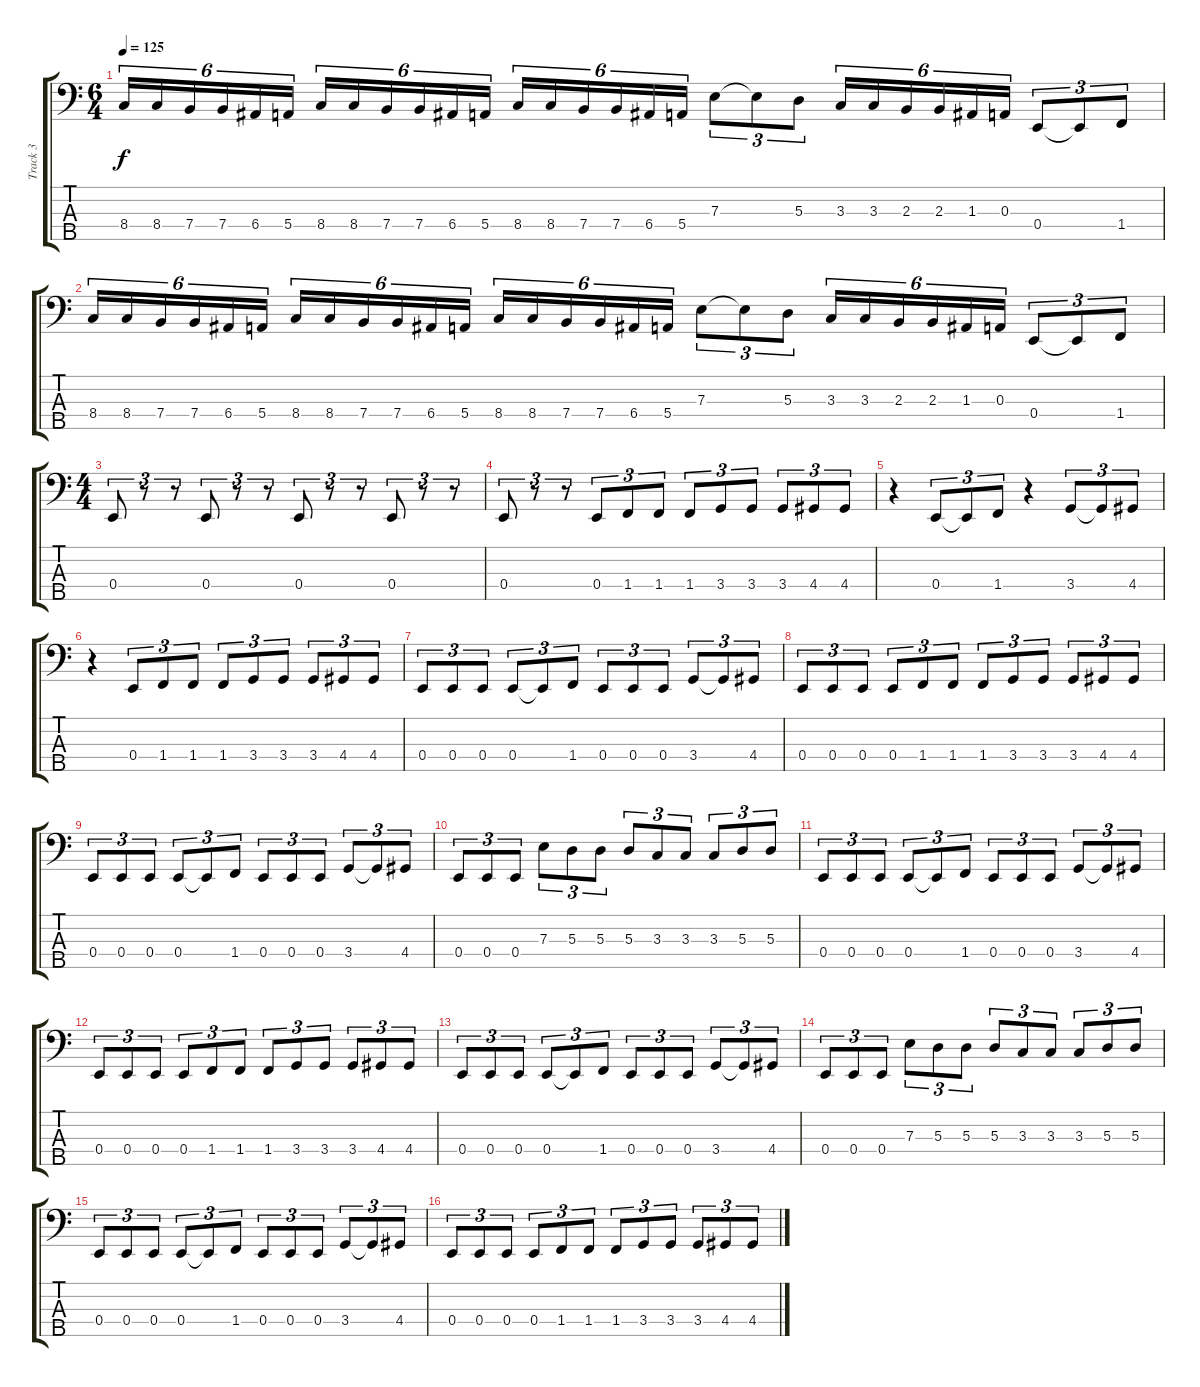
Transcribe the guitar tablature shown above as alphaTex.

\track ("Track 3" "Track 3") {instrument electricbassfinger}
\staff {score tabs}
\tuning (G2 D2 A1 E1 B0) {hide}
\ts (6 4)
\tempo 125
\clef f4
\ks c
8.4.16{tu (6 4) dy f instrument electricbassfinger} 8.4.16{tu (6 4)} 7.4.16{tu (6 4)} 7.4.16{tu (6 4)} 6.4.16{tu (6 4)} 5.4.16{tu (6 4)} 8.4.16{tu (6 4)} 8.4.16{tu (6 4)} 7.4.16{tu (6 4)} 7.4.16{tu (6 4)} 6.4.16{tu (6 4)} 5.4.16{tu (6 4)} 8.4.16{tu (6 4)} 8.4.16{tu (6 4)} 7.4.16{tu (6 4)} 7.4.16{tu (6 4)} 6.4.16{tu (6 4)} 5.4.16{tu (6 4)} 7.3.8{tu (3 2)} 7.3{t}.8{tu (3 2)} 5.3.8{tu (3 2)} 3.3.16{tu (6 4)} 3.3.16{tu (6 4)} 2.3.16{tu (6 4)} 2.3.16{tu (6 4)} 1.3.16{tu (6 4)} 0.3.16{tu (6 4)} 0.4.8{tu (3 2)} 0.4{t}.8{tu (3 2)} 1.4.8{tu (3 2)} |
8.4.16{tu (6 4)} 8.4.16{tu (6 4)} 7.4.16{tu (6 4)} 7.4.16{tu (6 4)} 6.4.16{tu (6 4)} 5.4.16{tu (6 4)} 8.4.16{tu (6 4)} 8.4.16{tu (6 4)} 7.4.16{tu (6 4)} 7.4.16{tu (6 4)} 6.4.16{tu (6 4)} 5.4.16{tu (6 4)} 8.4.16{tu (6 4)} 8.4.16{tu (6 4)} 7.4.16{tu (6 4)} 7.4.16{tu (6 4)} 6.4.16{tu (6 4)} 5.4.16{tu (6 4)} 7.3.8{tu (3 2)} 7.3{t}.8{tu (3 2)} 5.3.8{tu (3 2)} 3.3.16{tu (6 4)} 3.3.16{tu (6 4)} 2.3.16{tu (6 4)} 2.3.16{tu (6 4)} 1.3.16{tu (6 4)} 0.3.16{tu (6 4)} 0.4.8{tu (3 2)} 0.4{t}.8{tu (3 2)} 1.4.8{tu (3 2)} |
\ts (4 4)
0.4.8{tu (3 2)} r.8{tu (3 2)} r.8{tu (3 2)} 0.4.8{tu (3 2)} r.8{tu (3 2)} r.8{tu (3 2)} 0.4.8{tu (3 2)} r.8{tu (3 2)} r.8{tu (3 2)} 0.4.8{tu (3 2)} r.8{tu (3 2)} r.8{tu (3 2)} |
0.4.8{tu (3 2)} r.8{tu (3 2)} r.8{tu (3 2)} 0.4.8{tu (3 2)} 1.4.8{tu (3 2)} 1.4.8{tu (3 2)} 1.4.8{tu (3 2)} 3.4.8{tu (3 2)} 3.4.8{tu (3 2)} 3.4.8{tu (3 2)} 4.4.8{tu (3 2)} 4.4.8{tu (3 2)} |
r.4 0.4.8{tu (3 2)} 0.4{t}.8{tu (3 2)} 1.4.8{tu (3 2)} r.4 3.4.8{tu (3 2)} 3.4{t}.8{tu (3 2)} 4.4.8{tu (3 2)} |
r.4 0.4.8{tu (3 2)} 1.4.8{tu (3 2)} 1.4.8{tu (3 2)} 1.4.8{tu (3 2)} 3.4.8{tu (3 2)} 3.4.8{tu (3 2)} 3.4.8{tu (3 2)} 4.4.8{tu (3 2)} 4.4.8{tu (3 2)} |
0.4.8{tu (3 2)} 0.4.8{tu (3 2)} 0.4.8{tu (3 2)} 0.4.8{tu (3 2)} 0.4{t}.8{tu (3 2)} 1.4.8{tu (3 2)} 0.4.8{tu (3 2)} 0.4.8{tu (3 2)} 0.4.8{tu (3 2)} 3.4.8{tu (3 2)} 3.4{t}.8{tu (3 2)} 4.4.8{tu (3 2)} |
0.4.8{tu (3 2)} 0.4.8{tu (3 2)} 0.4.8{tu (3 2)} 0.4.8{tu (3 2)} 1.4.8{tu (3 2)} 1.4.8{tu (3 2)} 1.4.8{tu (3 2)} 3.4.8{tu (3 2)} 3.4.8{tu (3 2)} 3.4.8{tu (3 2)} 4.4.8{tu (3 2)} 4.4.8{tu (3 2)} |
0.4.8{tu (3 2)} 0.4.8{tu (3 2)} 0.4.8{tu (3 2)} 0.4.8{tu (3 2)} 0.4{t}.8{tu (3 2)} 1.4.8{tu (3 2)} 0.4.8{tu (3 2)} 0.4.8{tu (3 2)} 0.4.8{tu (3 2)} 3.4.8{tu (3 2)} 3.4{t}.8{tu (3 2)} 4.4.8{tu (3 2)} |
0.4.8{tu (3 2)} 0.4.8{tu (3 2)} 0.4.8{tu (3 2)} 7.3.8{tu (3 2)} 5.3.8{tu (3 2)} 5.3.8{tu (3 2)} 5.3.8{tu (3 2)} 3.3.8{tu (3 2)} 3.3.8{tu (3 2)} 3.3.8{tu (3 2)} 5.3.8{tu (3 2)} 5.3.8{tu (3 2)} |
0.4.8{tu (3 2)} 0.4.8{tu (3 2)} 0.4.8{tu (3 2)} 0.4.8{tu (3 2)} 0.4{t}.8{tu (3 2)} 1.4.8{tu (3 2)} 0.4.8{tu (3 2)} 0.4.8{tu (3 2)} 0.4.8{tu (3 2)} 3.4.8{tu (3 2)} 3.4{t}.8{tu (3 2)} 4.4.8{tu (3 2)} |
0.4.8{tu (3 2)} 0.4.8{tu (3 2)} 0.4.8{tu (3 2)} 0.4.8{tu (3 2)} 1.4.8{tu (3 2)} 1.4.8{tu (3 2)} 1.4.8{tu (3 2)} 3.4.8{tu (3 2)} 3.4.8{tu (3 2)} 3.4.8{tu (3 2)} 4.4.8{tu (3 2)} 4.4.8{tu (3 2)} |
0.4.8{tu (3 2)} 0.4.8{tu (3 2)} 0.4.8{tu (3 2)} 0.4.8{tu (3 2)} 0.4{t}.8{tu (3 2)} 1.4.8{tu (3 2)} 0.4.8{tu (3 2)} 0.4.8{tu (3 2)} 0.4.8{tu (3 2)} 3.4.8{tu (3 2)} 3.4{t}.8{tu (3 2)} 4.4.8{tu (3 2)} |
0.4.8{tu (3 2)} 0.4.8{tu (3 2)} 0.4.8{tu (3 2)} 7.3.8{tu (3 2)} 5.3.8{tu (3 2)} 5.3.8{tu (3 2)} 5.3.8{tu (3 2)} 3.3.8{tu (3 2)} 3.3.8{tu (3 2)} 3.3.8{tu (3 2)} 5.3.8{tu (3 2)} 5.3.8{tu (3 2)} |
0.4.8{tu (3 2)} 0.4.8{tu (3 2)} 0.4.8{tu (3 2)} 0.4.8{tu (3 2)} 0.4{t}.8{tu (3 2)} 1.4.8{tu (3 2)} 0.4.8{tu (3 2)} 0.4.8{tu (3 2)} 0.4.8{tu (3 2)} 3.4.8{tu (3 2)} 3.4{t}.8{tu (3 2)} 4.4.8{tu (3 2)} |
0.4.8{tu (3 2)} 0.4.8{tu (3 2)} 0.4.8{tu (3 2)} 0.4.8{tu (3 2)} 1.4.8{tu (3 2)} 1.4.8{tu (3 2)} 1.4.8{tu (3 2)} 3.4.8{tu (3 2)} 3.4.8{tu (3 2)} 3.4.8{tu (3 2)} 4.4.8{tu (3 2)} 4.4.8{tu (3 2)}
